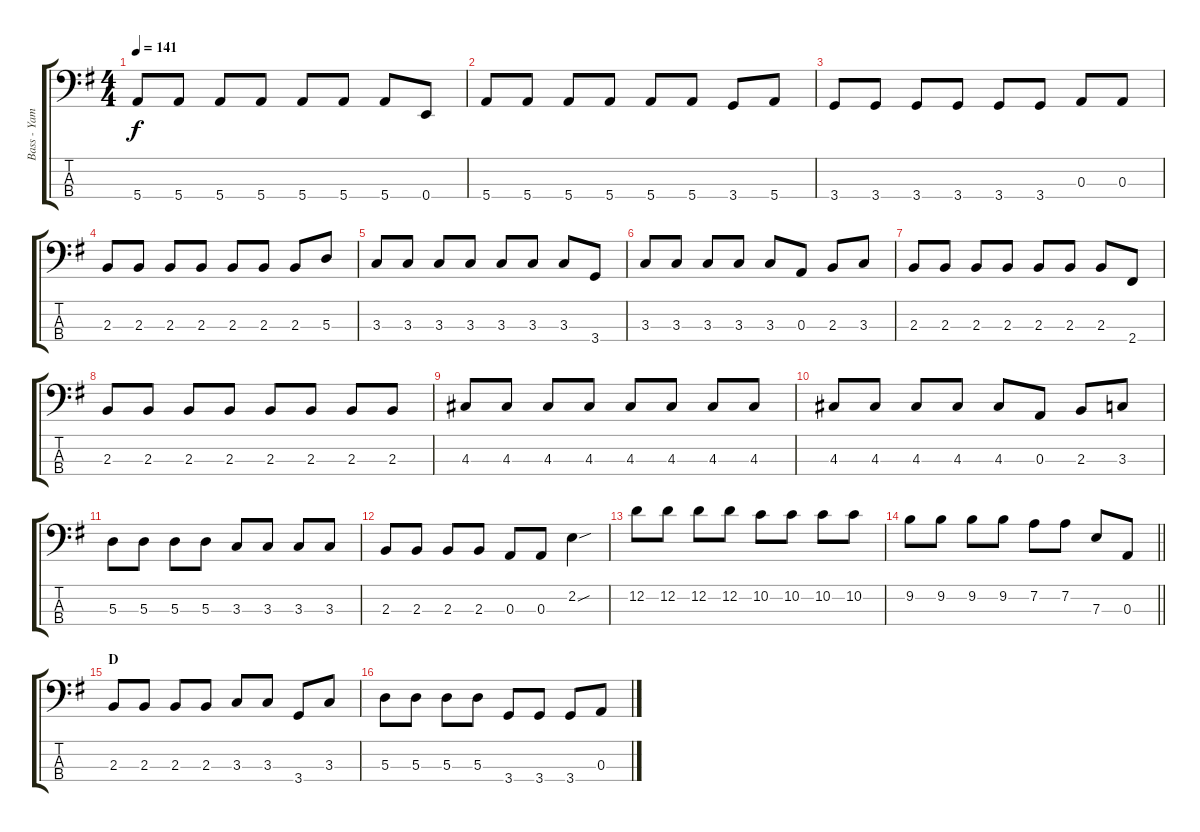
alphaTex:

\track ("Bass - Yamada Takahiro" "Bass - Yam") {instrument electricbasspick}
\staff {score tabs}
\tuning (G2 D2 A1 E1) {hide}
\ts (4 4)
\tempo 141
\clef f4
\ks g
5.4.8{dy f} 5.4.8 5.4.8 5.4.8 5.4.8 5.4.8 5.4.8 0.4.8 |
5.4.8 5.4.8 5.4.8 5.4.8 5.4.8 5.4.8 3.4.8 5.4.8 |
3.4.8 3.4.8 3.4.8 3.4.8 3.4.8 3.4.8 0.3.8 0.3.8 |
2.3.8 2.3.8 2.3.8 2.3.8 2.3.8 2.3.8 2.3.8 5.3.8 |
3.3.8 3.3.8 3.3.8 3.3.8 3.3.8 3.3.8 3.3.8 3.4.8 |
3.3.8 3.3.8 3.3.8 3.3.8 3.3.8 0.3.8 2.3.8 3.3.8 |
2.3.8 2.3.8 2.3.8 2.3.8 2.3.8 2.3.8 2.3.8 2.4.8 |
2.3.8 2.3.8 2.3.8 2.3.8 2.3.8 2.3.8 2.3.8 2.3.8 |
4.3.8 4.3.8 4.3.8 4.3.8 4.3.8 4.3.8 4.3.8 4.3.8 |
4.3.8 4.3.8 4.3.8 4.3.8 4.3.8 0.3.8 2.3.8 3.3.8 |
5.3.8 5.3.8 5.3.8 5.3.8 3.3.8 3.3.8 3.3.8 3.3.8 |
2.3.8 2.3.8 2.3.8 2.3.8 0.3.8 0.3.8 2.2{sou}.4 |
12.2.8 12.2.8 12.2.8 12.2.8 10.2.8 10.2.8 10.2.8 10.2.8 |
\barLineRight lightlight
9.2.8 9.2.8 9.2.8 9.2.8 7.2.8 7.2.8 7.3.8 0.3.8 |
\section ("" "D")
2.3.8 2.3.8 2.3.8 2.3.8 3.3.8 3.3.8 3.4.8 3.3.8 |
5.3.8 5.3.8 5.3.8 5.3.8 3.4.8 3.4.8 3.4.8 0.3.8
